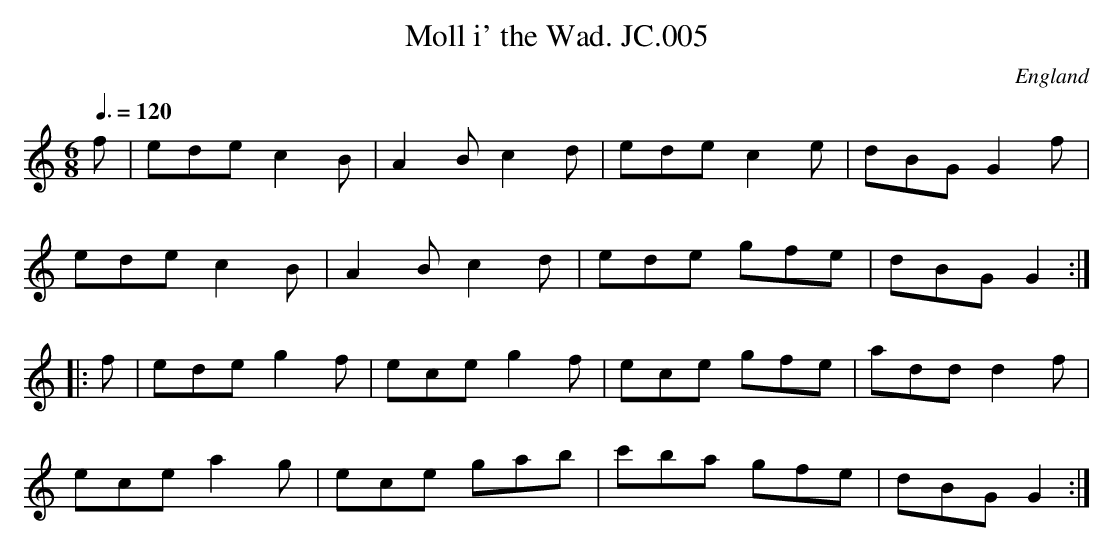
X:1
T:Moll i' the Wad. JC.005
O:England
M:6/8
L:1/8
Q:3/8=120
K:C major
f|\
ede c2B|A2B c2d|ede c2e|dBG G2f|!
ede c2B|A2B c2d|ede gfe|dBG G2:|!
|:f|ede g2f|ece g2f|ece gfe|add d2f|!
ece a2g|ece gab|c'ba gfe|dBG G2:|
